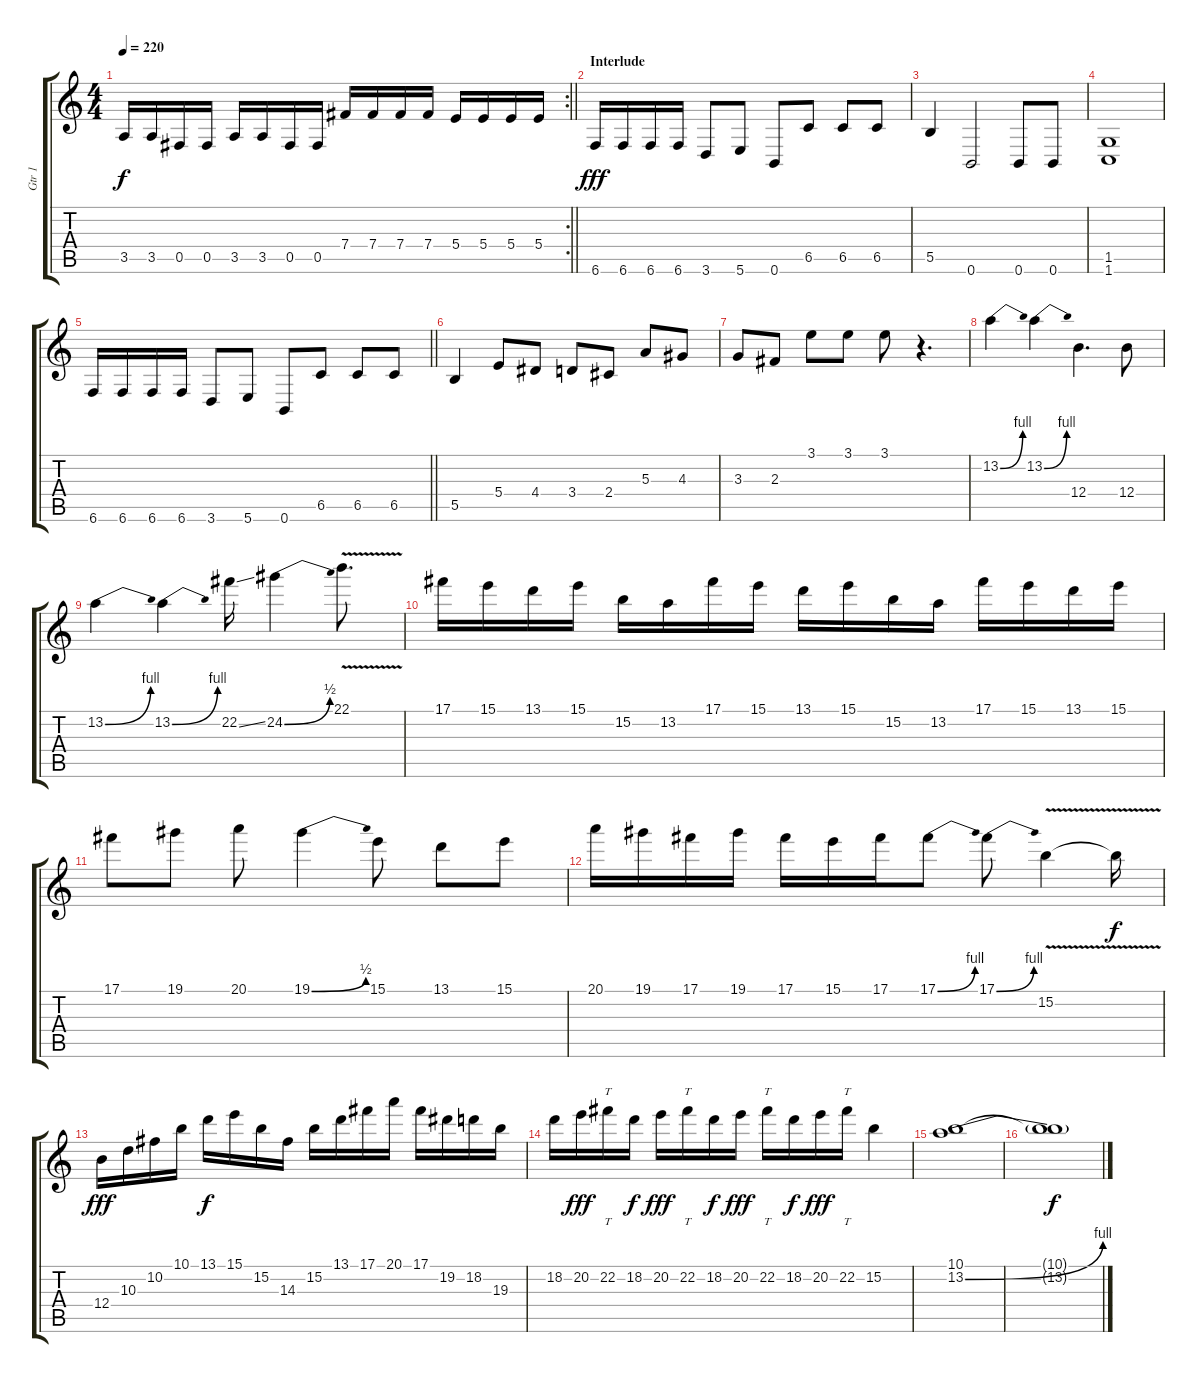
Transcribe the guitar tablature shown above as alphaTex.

\track ("Gtr 1" "Gtr 1") {instrument distortionguitar}
\staff {score tabs}
\tuning (Db4 Ab3 E3 B2 Gb2 B1) {hide}
\rc 2
\ts (4 4)
\tempo 220
\clef g2
\barLineRight lightlight
\ks c
3.5.16{dy f} 3.5.16 0.5.16 0.5.16 3.5.16 3.5.16 0.5.16 0.5.16 7.4.16 7.4.16 7.4.16 7.4.16 5.4.16 5.4.16 5.4.16 5.4.16 |
\section ("" "Interlude")
6.6.16{dy fff} 6.6.16 6.6.16 6.6.16 3.6.8 5.6.8 0.6.8 6.5.8 6.5.8 6.5.8 |
5.5.4 0.6.2 0.6.8 0.6.8 |
(1.5 1.6).1 |
\barLineRight lightlight
6.6.16 6.6.16 6.6.16 6.6.16 3.6.8 5.6.8 0.6.8 6.5.8 6.5.8 6.5.8 |
5.5.4 5.4.8 4.4.8 3.4.8 2.4.8 5.3.8 4.3.8 |
3.3.8 2.3.8 3.1.8 3.1.8 3.1.8 r.4{d} |
13.2{be (bend 0 0 60 4)}.4 13.2{be (bend 0 0 60 4)}.4 12.4.4{d} 12.4.8 |
13.2{be (bend 0 0 60 4)}.4 13.2{be (bend 0 0 60 4)}.4 22.2{ss}.16 24.2{be (bend 0 0 60 2)}.4 22.1{v}.8{d} |
17.1.16 15.1.16 13.1.16 15.1.16 15.2.16 13.2.16 17.1.16 15.1.16 13.1.16 15.1.16 15.2.16 13.2.16 17.1.16 15.1.16 13.1.16 15.1.16 |
17.1.8 19.1.8 20.1.8 19.1{be (bend 0 0 60 2)}.4 15.1.8 13.1.8 15.1.8 |
20.1.16 19.1.16 17.1.16 19.1.16 17.1.16 15.1.16 17.1.16 17.1{be (bend 0 0 60 4)}.8 17.1{be (bend 0 0 60 4)}.8 15.2{v}.4 15.2{t}.16{dy f} |
12.4.16{dy fff} 10.3.16 10.2.16 10.1.16 13.1.16{dy f} 15.1.16 15.2.16 14.3.16 15.2.16 13.1.16 17.1.16 20.1.16 17.1.16 19.2.16 18.2.16 19.3.16 |
18.2.16 20.2.16{dy fff} 22.2.16{tt} 18.2.16{dy f} 20.2.16{dy fff} 22.2.16{tt} 18.2.16{dy f} 20.2.16{dy fff} 22.2.16{tt} 18.2.16{dy f} 20.2.16{dy fff} 22.2.16{tt} 15.2.4 |
(10.1 13.2{be (bend 0 0 60 4)}).1 |
(10.1{t} 13.2{t}).1{dy f}
